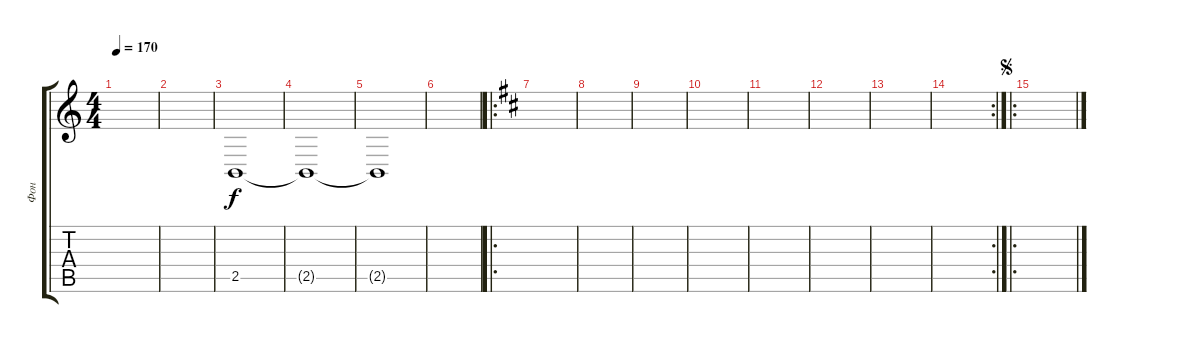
\track ("Фон" "Фон") {instrument helicopter}
\staff {score tabs}
\tuning (E4 B3 G3 D3 A2 E2) {hide}
\ts (4 4)
\tempo 170
\clef g2
\ks c
|
|
2.5.1 |
2.5{t}.1 |
2.5{t}.1 |
|
\ro
\ks d
|
|
|
|
|
|
|
\rc 2
|
\ro
\jump segno
